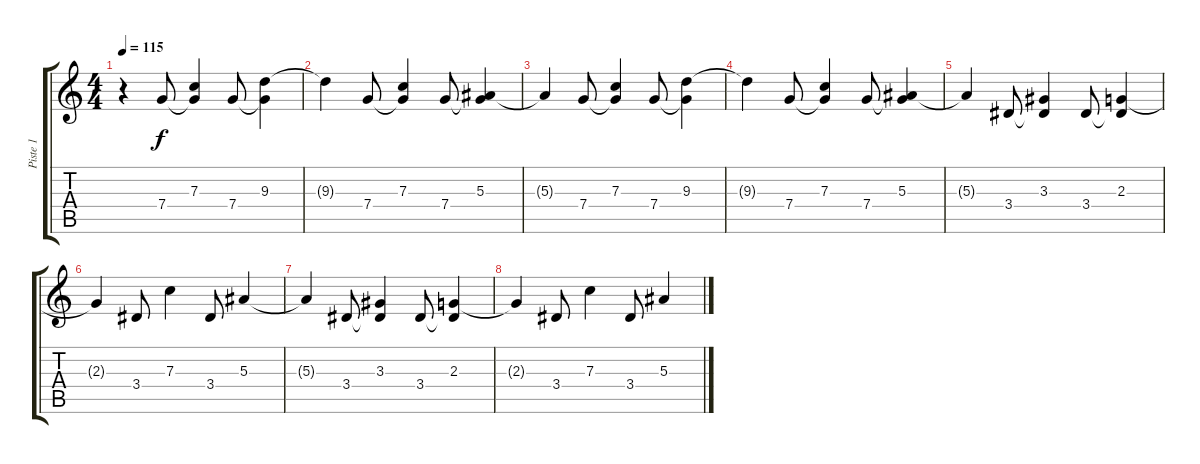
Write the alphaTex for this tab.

\track ("Piste 1" "Piste 1") {instrument distortionguitar}
\staff {score tabs}
\tuning (D4 A3 F3 C3 G2 C2) {hide}
\ts (4 4)
\tempo 115
\clef g2
\ks c
r.4{dy f} 7.4.8 (7.3 7.4{t}).4 7.4.8 (9.3 7.4{t}).4 |
9.3{t}.4 7.4.8 (7.3 7.4{t}).4 7.4.8 (5.3 7.4{t}).4 |
5.3{t}.4 7.4.8 (7.3 7.4{t}).4 7.4.8 (9.3 7.4{t}).4 |
9.3{t}.4 7.4.8 (7.3 7.4{t}).4 7.4.8 (5.3 7.4{t}).4 |
5.3{t}.4 3.4.8 (3.3 3.4{t}).4 3.4.8 (2.3 3.4{t}).4 |
2.3{t}.4 3.4.8 7.3.4 3.4.8 5.3.4 |
5.3{t}.4 3.4.8 (3.3 3.4{t}).4 3.4.8 (2.3 3.4{t}).4 |
2.3{t}.4 3.4.8 7.3.4 3.4.8 5.3.4
